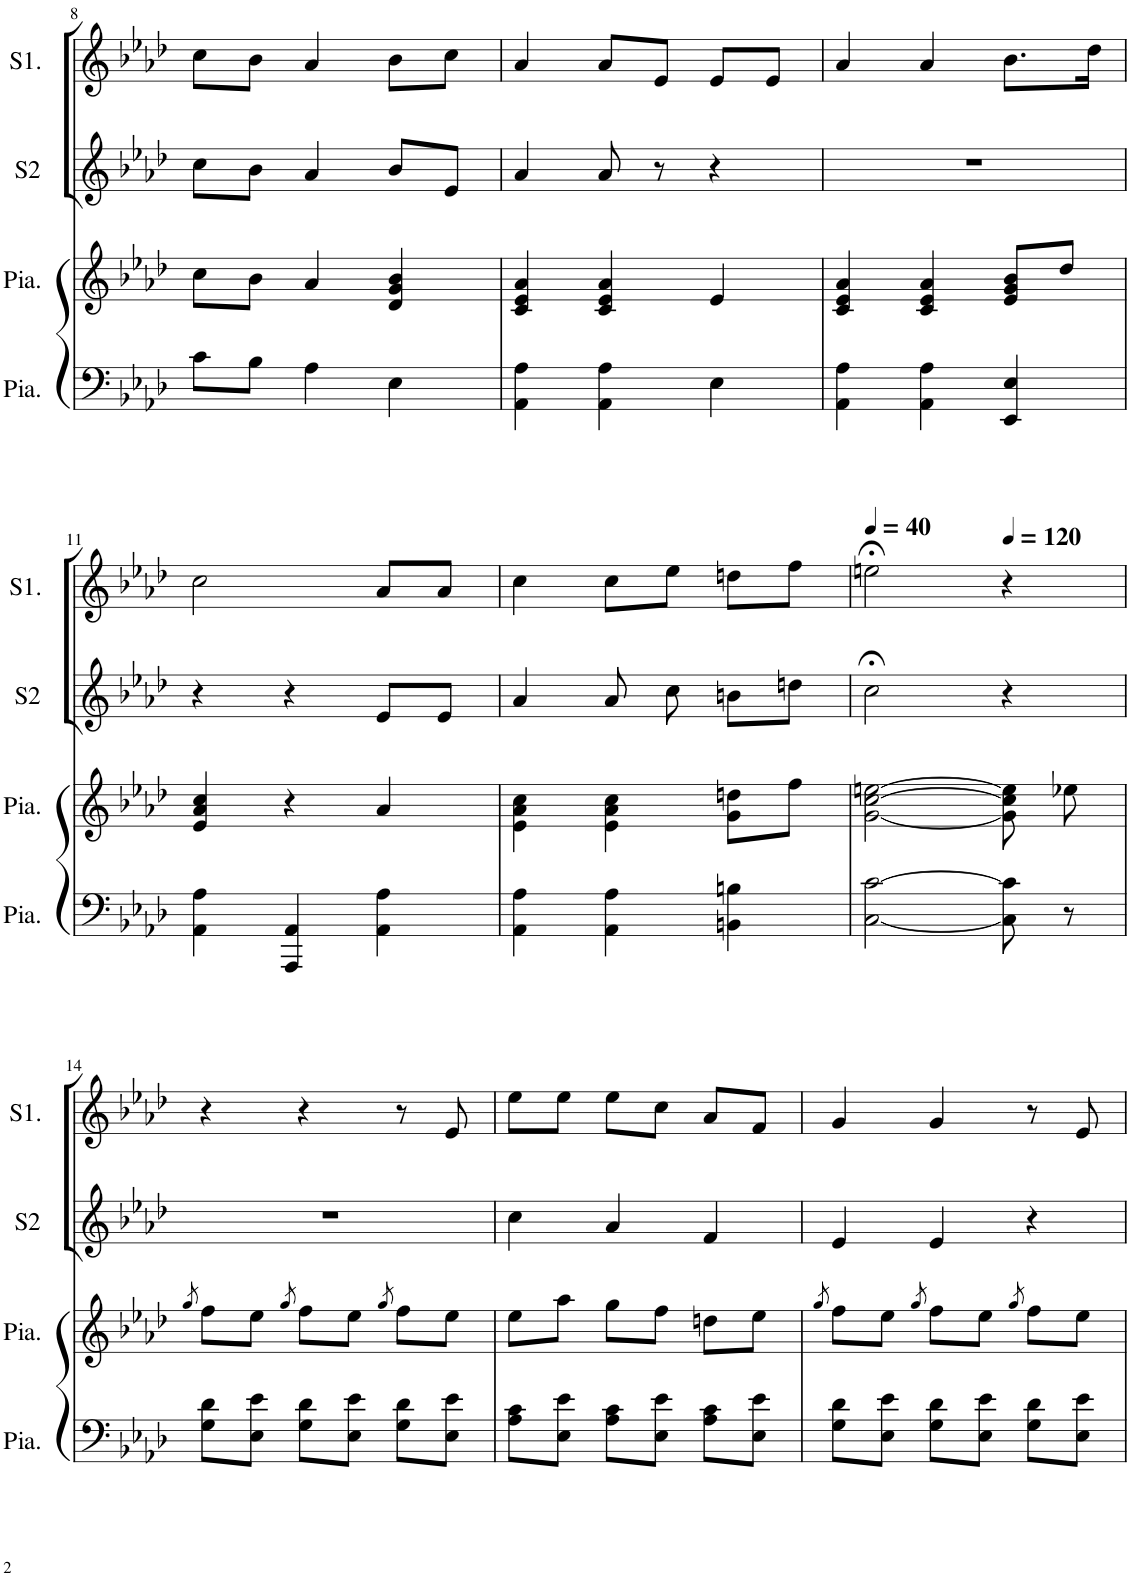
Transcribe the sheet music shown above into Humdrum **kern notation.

**kern	**kern	**kern	**kern
*part4	*part3	*part2	*part1
*staff4	*staff3	*staff2	*staff1
*I"Piano	*I"Piano	*I"Sopranis2	*I"Sopranis1
*I'Pia.	*I'Pia.	*I'S2	*I'S1.
!!LO:PB:g=z
*clefF4	*clefG2	*clefG2	*clefG2
*	*	*	*Trd1c2
*k[b-e-a-d-]	*k[b-e-a-d-]	*k[b-e-a-d-]	*k[b-e-a-d-]
*M3/4	*M3/4	*M3/4	*M3/4
=8	=8	=8	=8
8c\L	8cc\L	8cc\L	8cc\L
8B-\J	8b-\J	8b-\J	8b-\J
4A-\	4a-/	4a-/	4a-/
4E-\	4d-/ 4g/ 4b-/	8b-/L	8b-\L
.	.	8e-/J	8cc\J
=9	=9	=9	=9
4AA-\ 4A-\	4c/ 4e-/ 4a-/	4a-/	4a-/
4AA-\ 4A-\	4c/ 4e-/ 4a-/	8a-/	8a-/L
.	.	8r	8e-/J
4E-\	4e-/	4r	8e-/L
.	.	.	8e-/J
=10	=10	=10	=10
4AA-\ 4A-\	4c/ 4e-/ 4a-/	2.r	4a-/
4AA-\ 4A-\	4c/ 4e-/ 4a-/	.	4a-/
4EE-/ 4E-/	8e-/ 8g/ 8b-/L	.	8.b-\L
.	8dd-/J	.	.
.	.	.	16dd-\Jk
!!LO:LB:g=z
=11	=11	=11	=11
4AA-\ 4A-\	4e-/ 4a-/ 4cc/	4r	2cc\
4AAA-/ 4AA-/	4r	4r	.
4AA-\ 4A-\	4a-/	8e-/L	8a-/L
.	.	8e-/J	8a-/J
=12	=12	=12	=12
4AA-\ 4A-\	4e-\ 4a-\ 4cc\	4a-/	4cc\
4AA-\ 4A-\	4e-\ 4a-\ 4cc\	8a-/	8cc\L
.	.	8cc\	8ee-\J
4BBn\ 4Bn\	8g\ 8ddn\L	8bn\L	8ddn\L
.	8ff\J	8ddn\J	8ff\J
=13	=13	=13	=13
*	*	*	*MM40
[2C\ [2c\	[2g\ [2cc\ [2een\	2cc;<\	2een;<\
*	*	*	*MM120
8C\] 8c\]	8g\] 8cc\] 8ee\]	4r	4r
8r	8ee-X\	.	.
!!LO:LB:g=z
=14	=14	=14	=14
.	8qgg/	.	.
8G\ 8d-\L	8ff\L	2.r	4r
8E-\ 8e-\J	8ee-\J	.	.
.	8qgg/	.	.
8G\ 8d-\L	8ff\L	.	4r
8E-\ 8e-\J	8ee-\J	.	.
.	8qgg/	.	.
8G\ 8d-\L	8ff\L	.	8r
8E-\ 8e-\J	8ee-\J	.	8e-/
=15	=15	=15	=15
8A-\ 8c\L	8ee-\L	4cc\	8ee-\L
8E-\ 8e-\J	8aa-\J	.	8ee-\J
8A-\ 8c\L	8gg\L	4a-/	8ee-\L
8E-\ 8e-\J	8ff\J	.	8cc\J
8A-\ 8c\L	8ddn\L	4f/	8a-/L
8E-\ 8e-\J	8ee-\J	.	8f/J
=16	=16	=16	=16
.	8qgg/	.	.
8G\ 8d-\L	8ff\L	4e-/	4g/
8E-\ 8e-\J	8ee-\J	.	.
.	8qgg/	.	.
8G\ 8d-\L	8ff\L	4e-/	4g/
8E-\ 8e-\J	8ee-\J	.	.
.	8qgg/	.	.
8G\ 8d-\L	8ff\L	4r	8r
8E-\ 8e-\J	8ee-\J	.	8e-/
=	=	=	=
*-	*-	*-	*-
